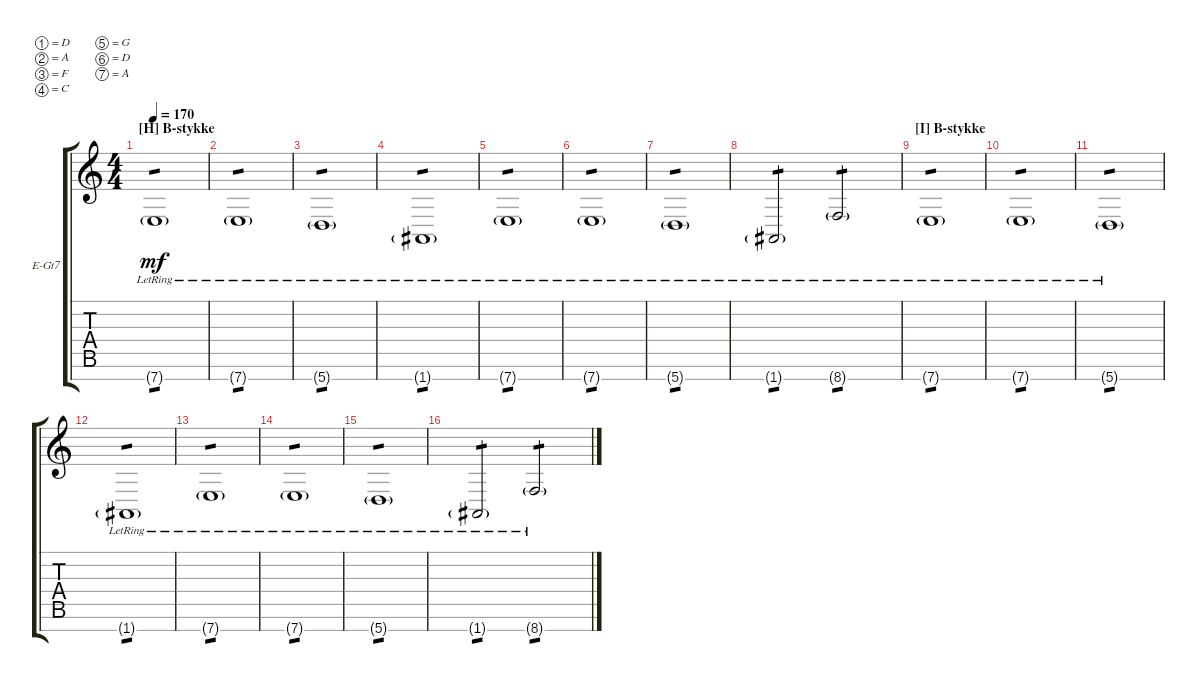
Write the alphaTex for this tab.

\defaultSystemsLayout 4
\bracketExtendMode groupsimilarinstruments
\firstSystemTrackNameOrientation horizontal
\otherSystemsTrackNameOrientation horizontal
\track ("Fuzz" "E-Gt7") {instrument distortionguitar}
\staff {score tabs}
\tuning (D4 A3 F3 C3 G2 D2 A1)
\ts (4 4)
\section ("H" "B-stykke")
\tempo 170
\clef g2
\ks c
7.7{g lr}.1{tp 1 dy mf} |
7.7{g lr}.1{tp 1} |
5.7{g lr}.1{tp 1} |
1.7{g lr}.1{tp 1} |
7.7{g lr}.1{tp 1} |
7.7{g lr}.1{tp 1} |
5.7{g lr}.1{tp 1} |
1.7{g lr}.2{tp 1} 8.7{g lr}.2{tp 1} |
\section ("I" "B-stykke")
7.7{g lr}.1{tp 1} |
7.7{g lr}.1{tp 1} |
5.7{g lr}.1{tp 1} |
1.7{g lr}.1{tp 1} |
7.7{g lr}.1{tp 1} |
7.7{g lr}.1{tp 1} |
5.7{g lr}.1{tp 1} |
1.7{g lr}.2{tp 1} 8.7{g lr}.2{tp 1}
